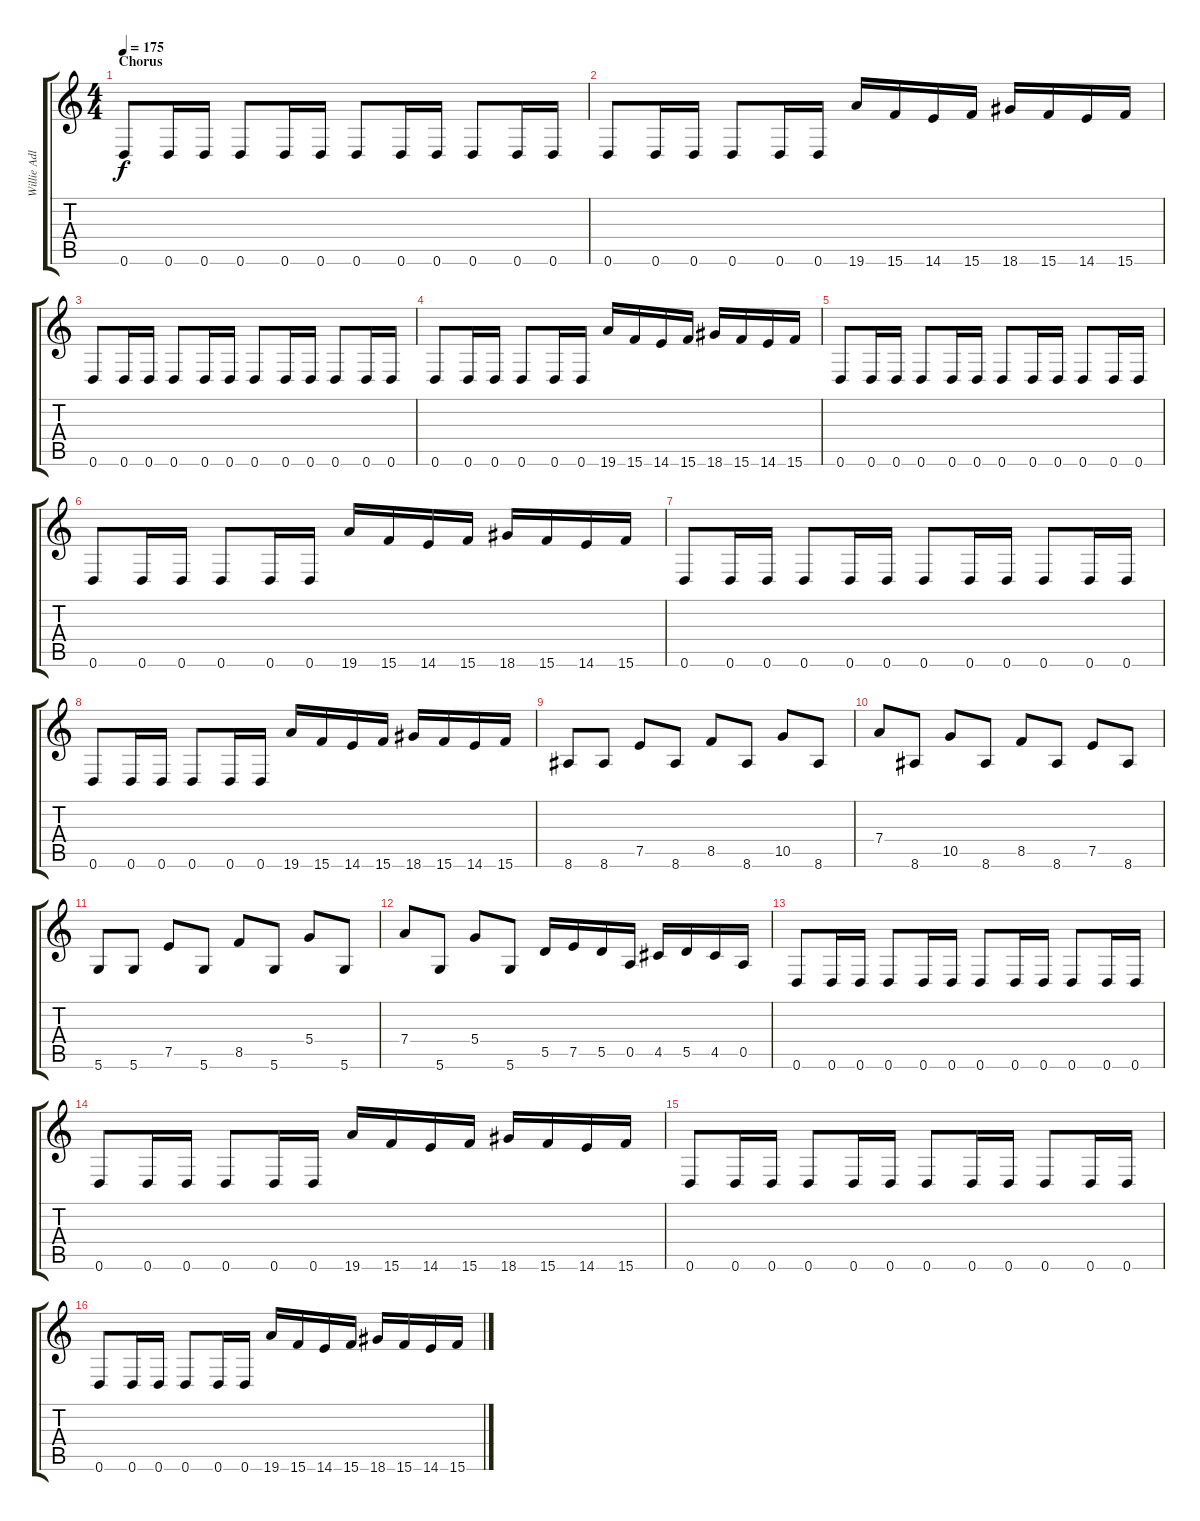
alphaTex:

\track ("Willie Adler" "Willie Adl") {instrument distortionguitar}
\staff {score tabs}
\tuning (E4 B3 G3 D3 A2 D2) {hide}
\ts (4 4)
\section ("" "Chorus")
\tempo 175
\clef g2
\ks c
0.6.8{dy f} 0.6.16 0.6.16 0.6.8 0.6.16 0.6.16 0.6.8 0.6.16 0.6.16 0.6.8 0.6.16 0.6.16 |
0.6.8 0.6.16 0.6.16 0.6.8 0.6.16 0.6.16 19.6.16 15.6.16 14.6.16 15.6.16 18.6.16 15.6.16 14.6.16 15.6.16 |
0.6.8 0.6.16 0.6.16 0.6.8 0.6.16 0.6.16 0.6.8 0.6.16 0.6.16 0.6.8 0.6.16 0.6.16 |
0.6.8 0.6.16 0.6.16 0.6.8 0.6.16 0.6.16 19.6.16 15.6.16 14.6.16 15.6.16 18.6.16 15.6.16 14.6.16 15.6.16 |
0.6.8 0.6.16 0.6.16 0.6.8 0.6.16 0.6.16 0.6.8 0.6.16 0.6.16 0.6.8 0.6.16 0.6.16 |
0.6.8 0.6.16 0.6.16 0.6.8 0.6.16 0.6.16 19.6.16 15.6.16 14.6.16 15.6.16 18.6.16 15.6.16 14.6.16 15.6.16 |
0.6.8 0.6.16 0.6.16 0.6.8 0.6.16 0.6.16 0.6.8 0.6.16 0.6.16 0.6.8 0.6.16 0.6.16 |
0.6.8 0.6.16 0.6.16 0.6.8 0.6.16 0.6.16 19.6.16 15.6.16 14.6.16 15.6.16 18.6.16 15.6.16 14.6.16 15.6.16 |
8.6.8 8.6.8 7.5.8 8.6.8 8.5.8 8.6.8 10.5.8 8.6.8 |
7.4.8 8.6.8 10.5.8 8.6.8 8.5.8 8.6.8 7.5.8 8.6.8 |
5.6.8 5.6.8 7.5.8 5.6.8 8.5.8 5.6.8 5.4.8 5.6.8 |
7.4.8 5.6.8 5.4.8 5.6.8 5.5.16 7.5.16 5.5.16 0.5.16 4.5.16 5.5.16 4.5.16 0.5.16 |
0.6.8 0.6.16 0.6.16 0.6.8 0.6.16 0.6.16 0.6.8 0.6.16 0.6.16 0.6.8 0.6.16 0.6.16 |
0.6.8 0.6.16 0.6.16 0.6.8 0.6.16 0.6.16 19.6.16 15.6.16 14.6.16 15.6.16 18.6.16 15.6.16 14.6.16 15.6.16 |
0.6.8 0.6.16 0.6.16 0.6.8 0.6.16 0.6.16 0.6.8 0.6.16 0.6.16 0.6.8 0.6.16 0.6.16 |
0.6.8 0.6.16 0.6.16 0.6.8 0.6.16 0.6.16 19.6.16 15.6.16 14.6.16 15.6.16 18.6.16 15.6.16 14.6.16 15.6.16
